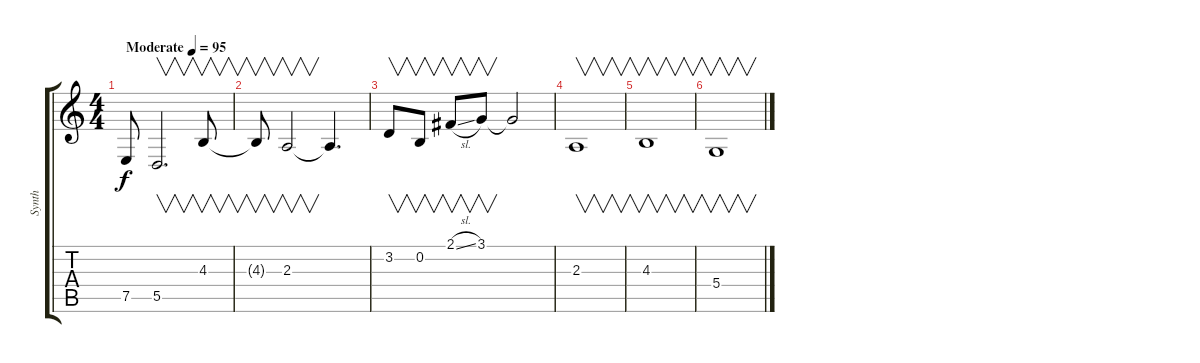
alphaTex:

\track ("Synth" "Synth") {instrument drawbarorgan}
\staff {score tabs}
\tuning (E4 B3 G3 D3 A2 E2) {hide}
\ts (4 4)
\tempo (95 "Moderate")
\clef g2
\ks c
7.5.8{dy f instrument drawbarorgan} 5.5.2{v d} 4.3.8{v} |
4.3{t}.8{v} 2.3.2{v} 2.3{t}.4{d} |
3.2.8{v} 0.2.8{v} 2.1{sl}.8{v} 3.1.8{v} 3.1{t}.2 |
2.3.1{v} |
4.3.1{v} |
5.4.1{v}
